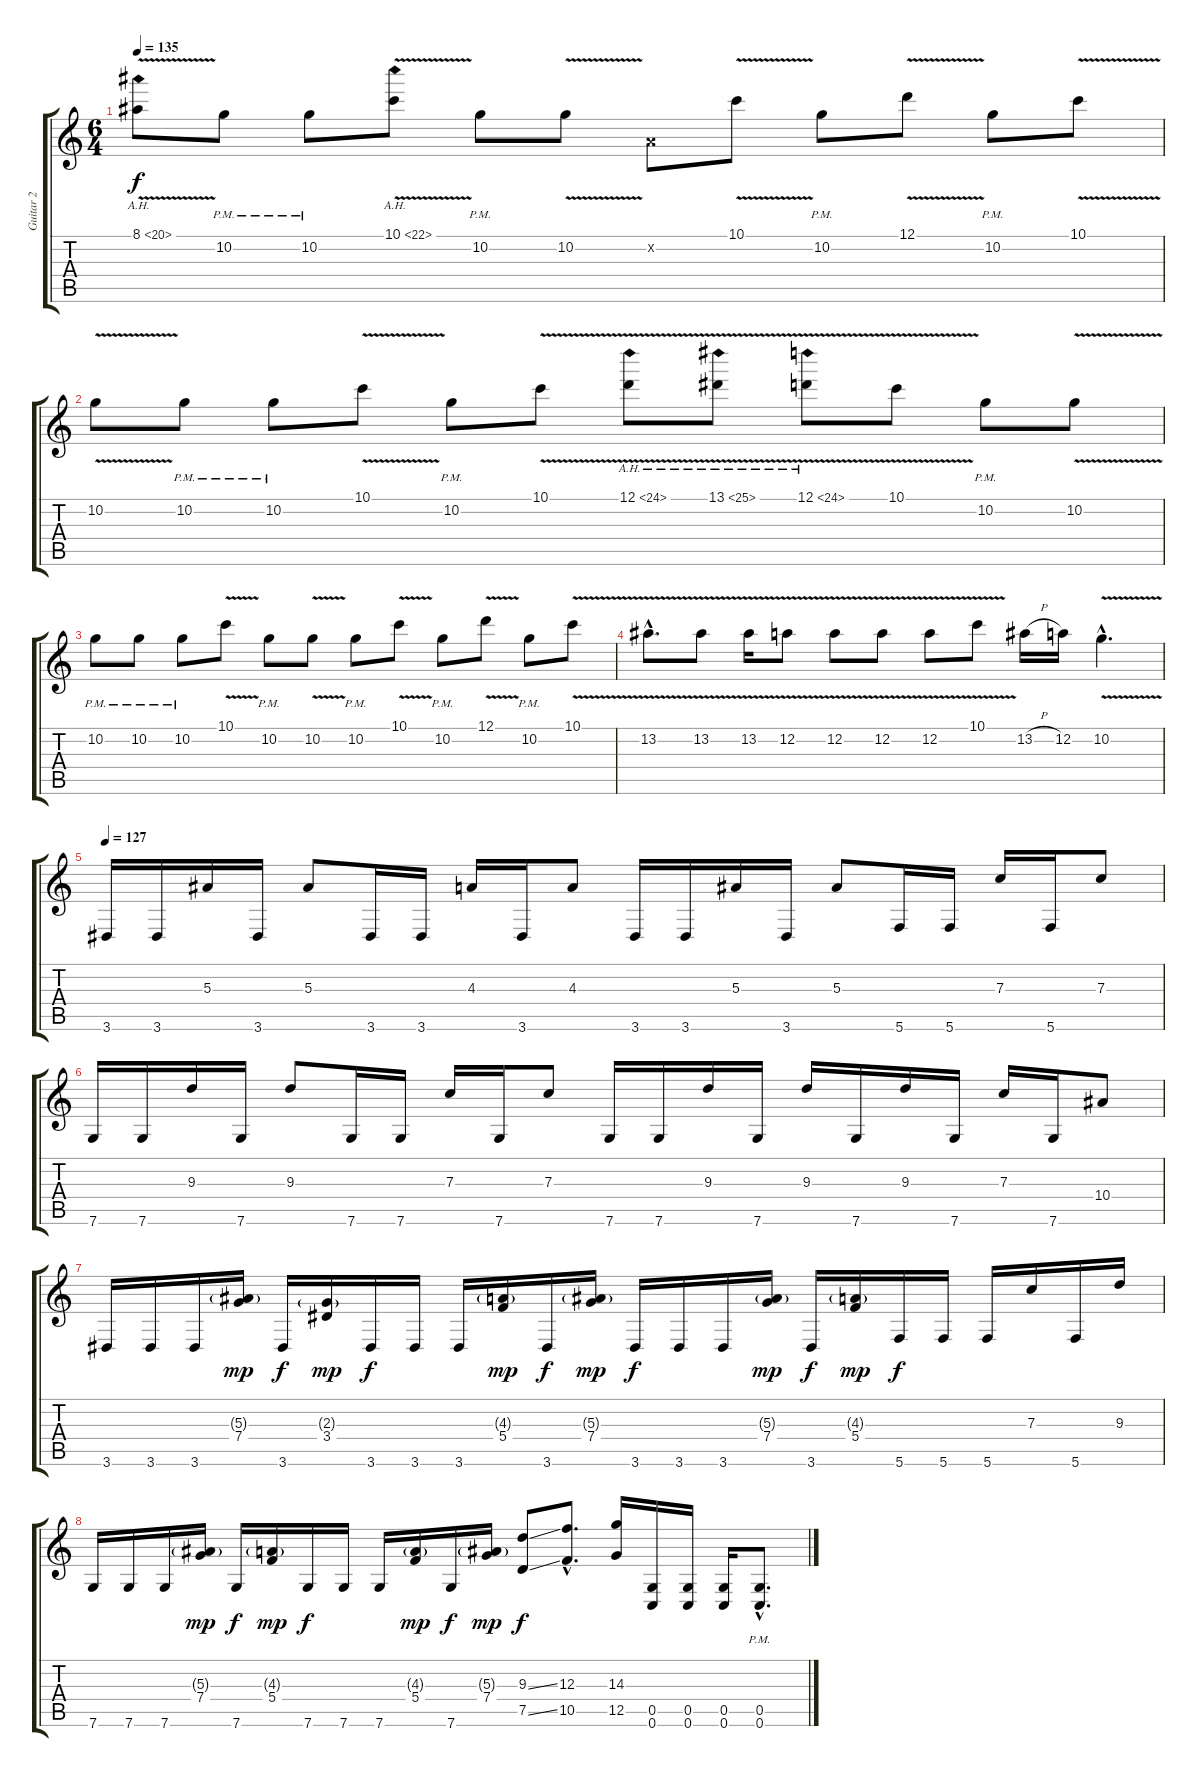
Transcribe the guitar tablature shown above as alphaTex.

\track ("Guitar 2" "Guitar 2") {instrument distortionguitar}
\staff {score tabs}
\tuning (D4 A3 F3 C3 G2 C2) {hide}
\ts (6 4)
\section ("" "")
\tempo 135
\clef g2
\ks c
8.1{ah 12 v}.8{dy f} 10.2{pm}.8 10.2{pm}.8 10.1{ah 12 v}.8 10.2{pm}.8 10.2{v}.8 0.2{x}.8 10.1{v}.8 10.2{pm}.8 12.1{v}.8 10.2{pm}.8 10.1{v}.8 |
10.2{v}.8 10.2{pm}.8 10.2{pm}.8 10.1{v}.8 10.2{pm}.8 10.1{v}.8 12.1{ah 12 v}.8 13.1{ah 12 v}.8 12.1{ah 12 v}.8 10.1{v}.8 10.2{pm}.8 10.2{v}.8 |
10.2{pm}.8 10.2{pm}.8 10.2{pm}.8 10.1{v}.8 10.2{pm}.8 10.2{v}.8 10.2{pm}.8 10.1{v}.8 10.2{pm}.8 12.1{v}.8 10.2{pm}.8 10.1{v}.8 |
13.2{v hac}.8{d} 13.2{v}.8 13.2{v}.16 12.2{v}.8 12.2{v}.8 12.2{v}.8 12.2{v}.8 10.1{v}.8 13.2{h}.16 12.2.16 10.2{v hac}.4{d} |
\section ("" "")
\tempo 127
3.6.16 3.6.16 5.3.16 3.6.16 5.3.8 3.6.16 3.6.16 4.3.16 3.6.16 4.3.8 3.6.16 3.6.16 5.3.16 3.6.16 5.3.8 5.6.16 5.6.16 7.3.16 5.6.16 7.3.8 |
7.6.16 7.6.16 9.3.16 7.6.16 9.3.8 7.6.16 7.6.16 7.3.16 7.6.16 7.3.8 7.6.16 7.6.16 9.3.16 7.6.16 9.3.16 7.6.16 9.3.16 7.6.16 7.3.16 7.6.16 10.4.8 |
\section ("" "")
3.6.16 3.6.16 3.6.16 (5.3{g} 7.4).16{dy mp} 3.6.16{dy f} (2.3{g} 3.4).16{dy mp} 3.6.16{dy f} 3.6.16 3.6.16 (4.3{g} 5.4).16{dy mp} 3.6.16{dy f} (5.3{g} 7.4).16{dy mp} 3.6.16{dy f} 3.6.16 3.6.16 (5.3{g} 7.4).16{dy mp} 3.6.16{dy f} (4.3{g} 5.4).16{dy mp} 5.6.16{dy f} 5.6.16 5.6.16 7.3.16 5.6.16 9.3.16 |
7.6.16 7.6.16 7.6.16 (5.3{g} 7.4).16{dy mp} 7.6.16{dy f} (4.3{g} 5.4).16{dy mp} 7.6.16{dy f} 7.6.16 7.6.16 (4.3{g} 5.4).16{dy mp} 7.6.16{dy f} (5.3{g} 7.4).16{dy mp} (9.3{ss} 7.5{ss}).8{dy f} (12.3{hac} 10.5{hac}).8{d} (14.3 12.5).16 (0.5 0.6).16 (0.5 0.6).16 (0.5 0.6).16 (0.5{hac pm} 0.6{hac pm}).8{d}
